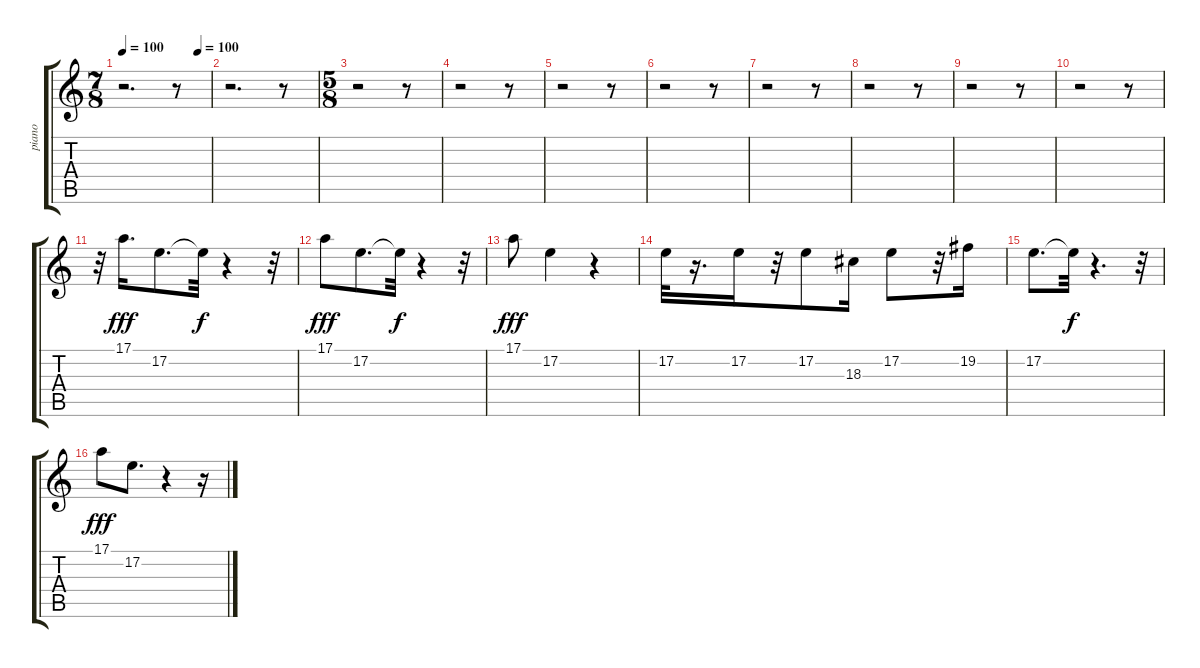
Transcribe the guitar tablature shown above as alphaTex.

\track ("piano" "piano") {instrument acousticgrandpiano}
\staff {score tabs}
\tuning (E4 B3 G3 D3 A2 E2) {hide}
\ts (7 8)
\tempo 100
\tempo (100 0.8571428571428571)
\clef g2
\ks c
r.2{d dy fff} r.8 |
r.2{d} r.8 |
\ts (5 8)
r.2 r.8 |
r.2 r.8 |
r.2 r.8 |
r.2 r.8 |
r.2 r.8 |
r.2 r.8 |
r.2 r.8 |
r.2 r.8 |
r.32 17.1.16{d instrument altosax} 17.2.8{d} 17.2{t}.32{dy f} r.4 r.32 |
17.1.8{dy fff} 17.2.8{d} 17.2{t}.32{dy f} r.4 r.32 |
17.1.8{dy fff} 17.2.4 r.4 |
17.2.32 r.16{d} 17.2.16 r.32 17.2.8 18.3.16 17.2.8 r.32 19.2.16 |
17.2.8{d} 17.2{t}.32{dy f} r.4{d} r.32 |
17.1.8{dy fff} 17.2.8{d} r.4 r.16
